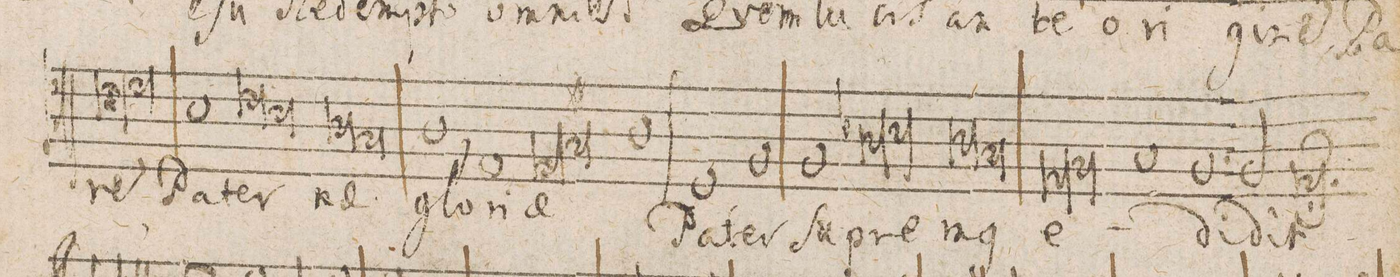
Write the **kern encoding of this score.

**kern	**text
*I"Tenore	*
*clefC4	*
*k[]	*
*met(C|)	*
*M2/1	*
1c	-re(m)
=13-	=13-
1d	.
*Xlig	*
1B	Pa-
=14-	=14-
*lig	*
1c	-ter-
1B	.
*Xlig	*
=15-	=15-
*lig	*
1A	-nae
1G	.
*Xlig	*
=16-	=16-
1A	glo-
1E	-ri-
=17-	=17-
*lig	*
1E	-ae
1G#X	.
*Xlig	*
=18-	=18-
1A	.
1D	Pa-
=19-	=19-
1F	-ter
1F	Sup-
=20-	=20-
*lig	*
1A	-re-
1B-X	.
*Xlig	*
=21-	=21-
*lig	*
1A	-m(us)
1Gny	.
*Xlig	*
=22-	=22-
*lig	*
1E	e-
1F	.
*Xlig	*
=23-	=23-
1G	.
1.F	.
=24-	=24-
2F/	-di-
0El;;	-dit
=25||	=25||
*-	*-
